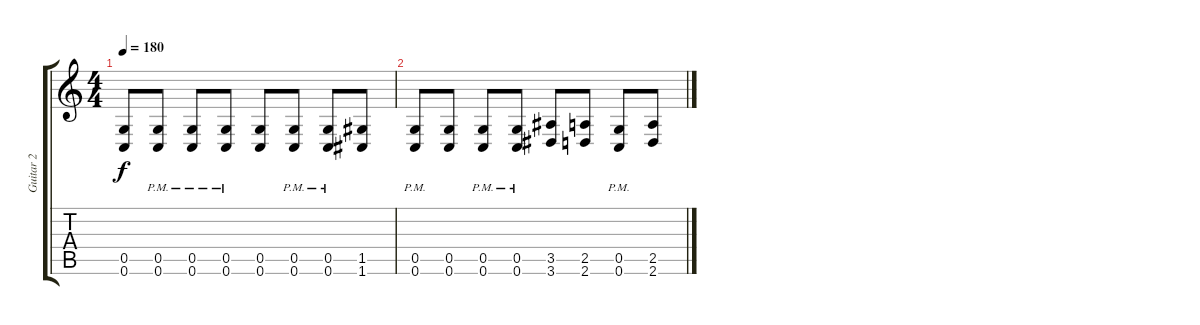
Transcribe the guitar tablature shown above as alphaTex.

\track ("Guitar 2" "Guitar 2") {instrument distortionguitar}
\staff {score tabs}
\tuning (D4 A3 F3 C3 G2 C2) {hide}
\ts (4 4)
\tempo 180
\clef g2
\ks c
(0.5 0.6).8{dy f} (0.5{pm} 0.6{pm}).8 (0.5{pm} 0.6{pm}).8 (0.5{pm} 0.6{pm}).8 (0.5 0.6).8 (0.5{pm} 0.6{pm}).8 (0.5{pm} 0.6{pm}).8 (1.5 1.6).8 |
(0.5{pm} 0.6{pm}).8 (0.5 0.6).8 (0.5{pm} 0.6{pm}).8 (0.5{pm} 0.6{pm}).8 (3.5 3.6).8 (2.5 2.6).8 (0.5{pm} 0.6{pm}).8 (2.5 2.6).8
